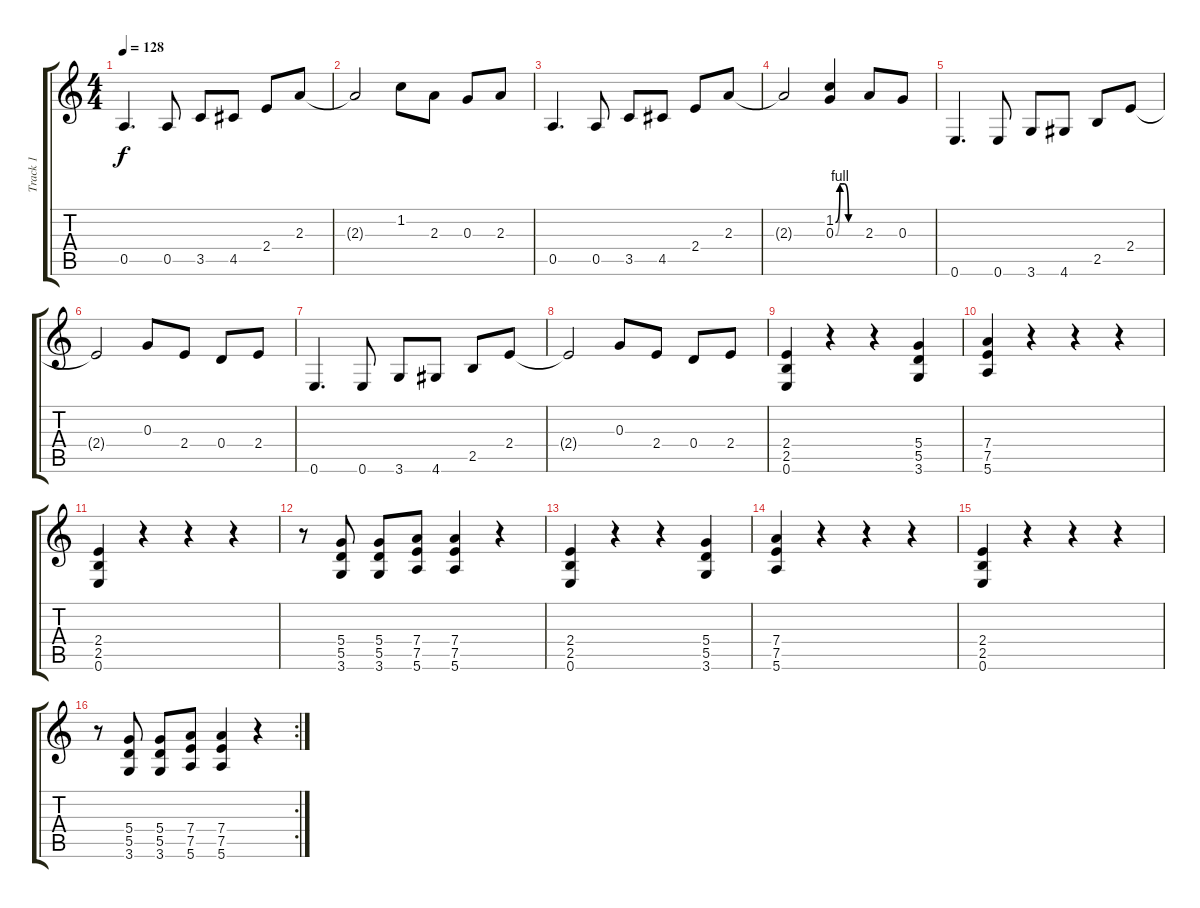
\track ("Track 1" "Track 1") {instrument distortionguitar}
\staff {score tabs}
\tuning (E4 B3 G3 D3 A2 E2) {hide}
\ts (4 4)
\tempo 128
\clef g2
\ks c
0.5.4{d dy f} 0.5.8 3.5.8 4.5.8 2.4.8 2.3.8 |
2.3{t}.2 1.2.8 2.3.8 0.3.8 2.3.8 |
0.5.4{d} 0.5.8 3.5.8 4.5.8 2.4.8 2.3.8 |
2.3{t}.2 (1.2{be (custom 0 0 10 4 20 4 30 0 60 0)} 0.3{be (custom 0 0 10 4 20 4 30 0 60 0)}).4 2.3.8 0.3.8 |
0.6.4{d} 0.6.8 3.6.8 4.6.8 2.5.8 2.4.8 |
2.4{t}.2 0.3.8 2.4.8 0.4.8 2.4.8 |
0.6.4{d} 0.6.8 3.6.8 4.6.8 2.5.8 2.4.8 |
2.4{t}.2 0.3.8 2.4.8 0.4.8 2.4.8 |
(2.4 2.5 0.6).4 r.4 r.4 (5.4 5.5 3.6).4 |
(7.4 7.5 5.6).4 r.4 r.4 r.4 |
(2.4 2.5 0.6).4 r.4 r.4 r.4 |
r.8 (5.4 5.5 3.6).8 (5.4 5.5 3.6).8 (7.4 7.5 5.6).8 (7.4 7.5 5.6).4 r.4 |
(2.4 2.5 0.6).4 r.4 r.4 (5.4 5.5 3.6).4 |
(7.4 7.5 5.6).4 r.4 r.4 r.4 |
(2.4 2.5 0.6).4 r.4 r.4 r.4 |
\rc 2
r.8 (5.4 5.5 3.6).8 (5.4 5.5 3.6).8 (7.4 7.5 5.6).8 (7.4 7.5 5.6).4 r.4
